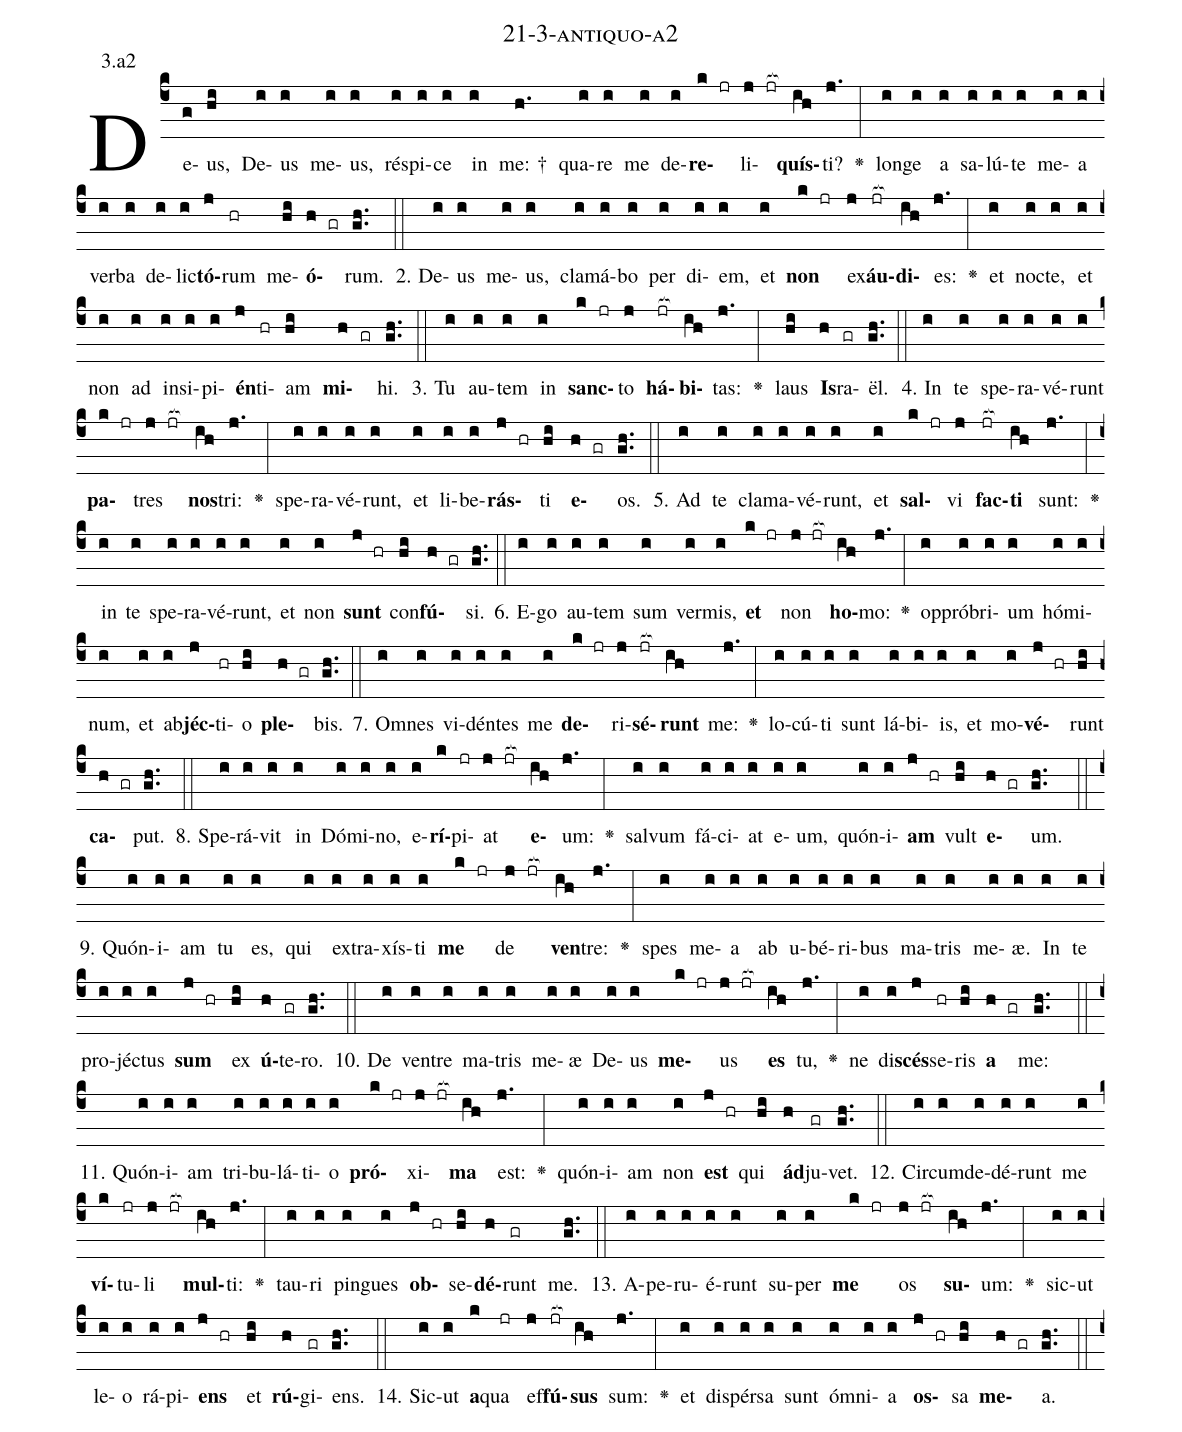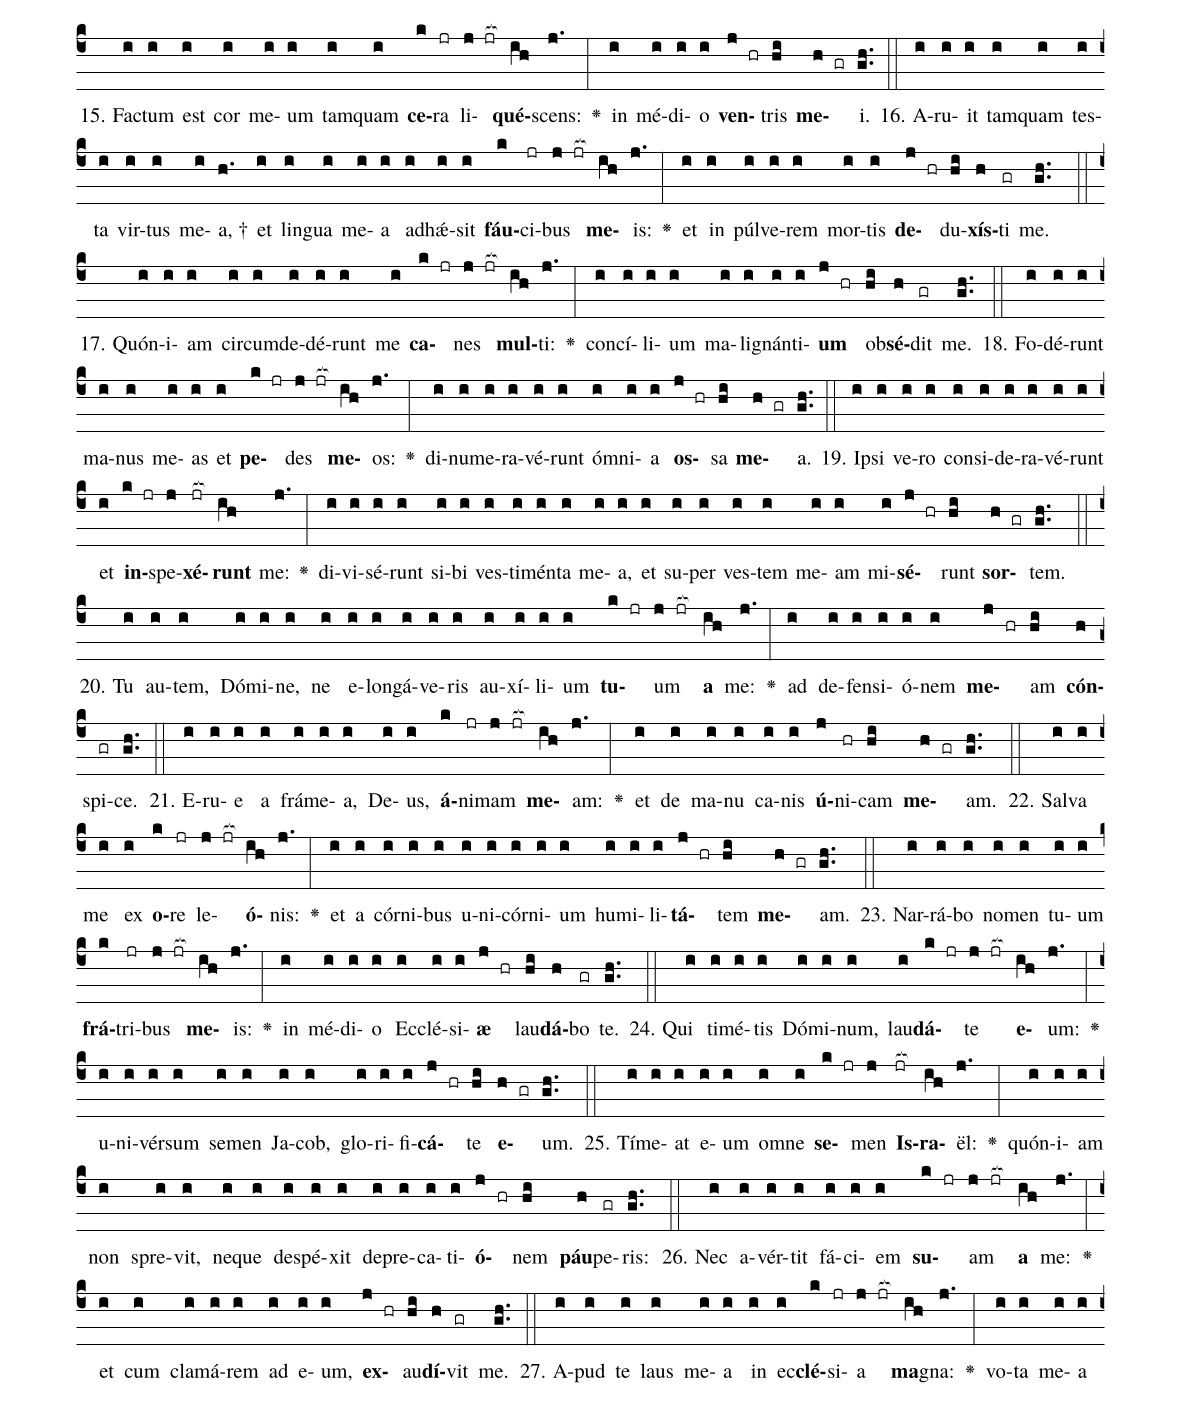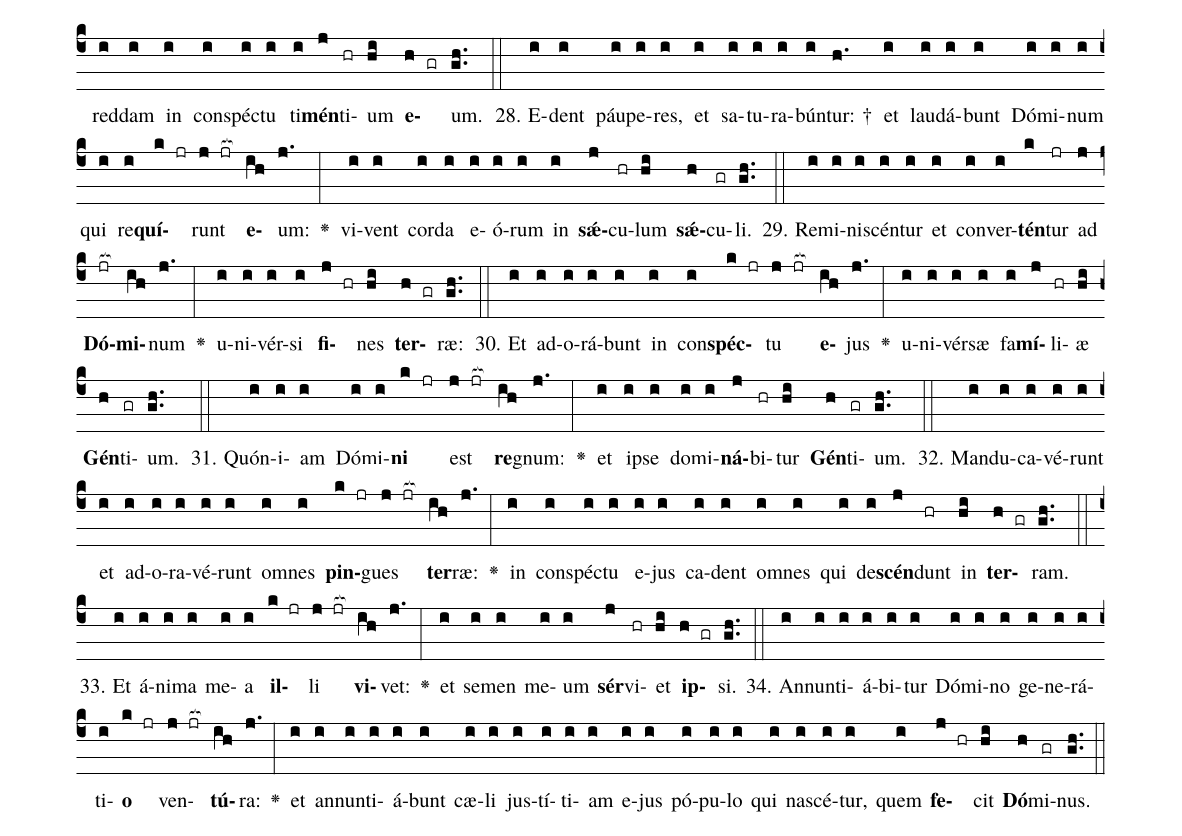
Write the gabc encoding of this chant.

name: 21-3-antiquo-a2;
annotation: 3.a2;
%%
(c4)De(g)us,(hi) De(i)us(i) me(i)us,(i) ré(i)spi(i)ce(i) in(i) me: †(h.) qua(i)re(i) me(i) de(i)<b>re</b>(k jr)li(j jr[ocb:1{])<b>quís</b>(ih[ocb:0}])ti?(j.) <v>\greheightstar</v>(:) lon(i)ge(i) a(i) sa(i)lú(i)te(i) me(i)a(i) ver(i)ba(i) de(i)lic(i)<b>tó</b>(j)rum(hr) me(hi)<b>ó</b>(h gr)rum.(gh..) (::)
2. De(i)us(i) me(i)us,(i) cla(i)má(i)bo(i) per(i) di(i)em,(i) et(i) <b>non</b>(k jr) ex(j)<b>áu</b>(jr[ocb:1{])<b>di</b>(ih[ocb:0}])es:(j.) <v>\greheightstar</v>(:) et(i) noc(i)te,(i) et(i) non(i) ad(i) in(i)si(i)pi(i)<b>én</b>(j)ti(hr)am(hi) <b>mi</b>(h gr)hi.(gh..) (::)
3. Tu(i) au(i)tem(i) in(i) <b>sanc</b>(k jr)to(j) <b>há</b>(jr[ocb:1{])<b>bi</b>(ih[ocb:0}])tas:(j.) <v>\greheightstar</v>(:) laus(hi) <b>Is</b>(h)ra(gr)ël.(gh..) (::)
4. In(i) te(i) spe(i)ra(i)vé(i)runt(i) <b>pa</b>(k jr)tres(j jr[ocb:1{]) <b>nos</b>(ih[ocb:0}])tri:(j.) <v>\greheightstar</v>(:) spe(i)ra(i)vé(i)runt,(i) et(i) li(i)be(i)<b>rás</b>(j hr)ti(hi) <b>e</b>(h gr)os.(gh..) (::)
5. Ad(i) te(i) cla(i)ma(i)vé(i)runt,(i) et(i) <b>sal</b>(k jr)vi(j) <b>fac</b>(jr[ocb:1{])<b>ti</b>(ih[ocb:0}]) sunt:(j.) <v>\greheightstar</v>(:) in(i) te(i) spe(i)ra(i)vé(i)runt,(i) et(i) non(i) <b>sunt</b>(j hr) con(hi)<b>fú</b>(h gr)si.(gh..) (::)
6. E(i)go(i) au(i)tem(i) sum(i) ver(i)mis,(i) <b>et</b>(k jr) non(j jr[ocb:1{]) <b>ho</b>(ih[ocb:0}])mo:(j.) <v>\greheightstar</v>(:) op(i)pró(i)bri(i)um(i) hó(i)mi(i)num,(i) et(i) ab(i)<b>jéc</b>(j)ti(hr)o(hi) <b>ple</b>(h gr)bis.(gh..) (::)
7. Om(i)nes(i) vi(i)dén(i)tes(i) me(i) <b>de</b>(k jr)ri(j)<b>sé</b>(jr[ocb:1{])<b>runt</b>(ih[ocb:0}]) me:(j.) <v>\greheightstar</v>(:) lo(i)cú(i)ti(i) sunt(i) lá(i)bi(i)is,(i) et(i) mo(i)<b>vé</b>(j hr)runt(hi) <b>ca</b>(h gr)put.(gh..) (::)
8. Spe(i)rá(i)vit(i) in(i) Dó(i)mi(i)no,(i) e(i)<b>rí</b>(k)pi(jr)at(j jr[ocb:1{]) <b>e</b>(ih[ocb:0}])um:(j.) <v>\greheightstar</v>(:) sal(i)vum(i) fá(i)ci(i)at(i) e(i)um,(i) quón(i)i(i)<b>am</b>(j hr) vult(hi) <b>e</b>(h gr)um.(gh..) (::)
9. Quón(i)i(i)am(i) tu(i) es,(i) qui(i) ex(i)tra(i)xís(i)ti(i) <b>me</b>(k jr) de(j jr[ocb:1{]) <b>ven</b>(ih[ocb:0}])tre:(j.) <v>\greheightstar</v>(:) spes(i) me(i)a(i) ab(i) u(i)bé(i)ri(i)bus(i) ma(i)tris(i) me(i)æ.(i) In(i) te(i) pro(i)jéc(i)tus(i) <b>sum</b>(j hr) ex(hi) <b>ú</b>(h)te(gr)ro.(gh..) (::)
10. De(i) ven(i)tre(i) ma(i)tris(i) me(i)æ(i) De(i)us(i) <b>me</b>(k jr)us(j jr[ocb:1{]) <b>es</b>(ih[ocb:0}]) tu,(j.) <v>\greheightstar</v>(:) ne(i) di(i)<b>scés</b>(j)se(hr)ris(hi) <b>a</b>(h gr) me:(gh..) (::)
11. Quón(i)i(i)am(i) tri(i)bu(i)lá(i)ti(i)o(i) <b>pró</b>(k jr)xi(j jr[ocb:1{])<b>ma</b>(ih[ocb:0}]) est:(j.) <v>\greheightstar</v>(:) quón(i)i(i)am(i) non(i) <b>est</b>(j hr) qui(hi) <b>ád</b>(h)ju(gr)vet.(gh..) (::)
12. Cir(i)cum(i)de(i)dé(i)runt(i) me(i) <b>ví</b>(k)tu(jr)li(j jr[ocb:1{]) <b>mul</b>(ih[ocb:0}])ti:(j.) <v>\greheightstar</v>(:) tau(i)ri(i) pin(i)gues(i) <b>ob</b>(j hr)se(hi)<b>dé</b>(h)runt(gr) me.(gh..) (::)
13. A(i)pe(i)ru(i)é(i)runt(i) su(i)per(i) <b>me</b>(k jr) os(j jr[ocb:1{]) <b>su</b>(ih[ocb:0}])um:(j.) <v>\greheightstar</v>(:) sic(i)ut(i) le(i)o(i) rá(i)pi(i)<b>ens</b>(j hr) et(hi) <b>rú</b>(h)gi(gr)ens.(gh..) (::)
14. Sic(i)ut(i) <b>a</b>(k)qua(jr) ef(j)<b>fú</b>(jr[ocb:1{])<b>sus</b>(ih[ocb:0}]) sum:(j.) <v>\greheightstar</v>(:) et(i) di(i)spér(i)sa(i) sunt(i) óm(i)ni(i)a(i) <b>os</b>(j hr)sa(hi) <b>me</b>(h gr)a.(gh..) (::)
15. Fac(i)tum(i) est(i) cor(i) me(i)um(i) tam(i)quam(i) <b>ce</b>(k)ra(jr) li(j jr[ocb:1{])<b>qué</b>(ih[ocb:0}])scens:(j.) <v>\greheightstar</v>(:) in(i) mé(i)di(i)o(i) <b>ven</b>(j hr)tris(hi) <b>me</b>(h gr)i.(gh..) (::)
16. A(i)ru(i)it(i) tam(i)quam(i) tes(i)ta(i) vir(i)tus(i) me(i)a, †(h.) et(i) lin(i)gua(i) me(i)a(i) ad(i)hǽ(i)sit(i) <b>fáu</b>(k)ci(jr)bus(j jr[ocb:1{]) <b>me</b>(ih[ocb:0}])is:(j.) <v>\greheightstar</v>(:) et(i) in(i) púl(i)ve(i)rem(i) mor(i)tis(i) <b>de</b>(j hr)du(hi)<b>xís</b>(h)ti(gr) me.(gh..) (::)
17. Quón(i)i(i)am(i) cir(i)cum(i)de(i)dé(i)runt(i) me(i) <b>ca</b>(k jr)nes(j jr[ocb:1{]) <b>mul</b>(ih[ocb:0}])ti:(j.) <v>\greheightstar</v>(:) con(i)cí(i)li(i)um(i) ma(i)li(i)gnán(i)ti(i)<b>um</b>(j hr) ob(hi)<b>sé</b>(h)dit(gr) me.(gh..) (::)
18. Fo(i)dé(i)runt(i) ma(i)nus(i) me(i)as(i) et(i) <b>pe</b>(k jr)des(j jr[ocb:1{]) <b>me</b>(ih[ocb:0}])os:(j.) <v>\greheightstar</v>(:) di(i)nu(i)me(i)ra(i)vé(i)runt(i) óm(i)ni(i)a(i) <b>os</b>(j hr)sa(hi) <b>me</b>(h gr)a.(gh..) (::)
19. Ip(i)si(i) ve(i)ro(i) con(i)si(i)de(i)ra(i)vé(i)runt(i) et(i) <b>in</b>(k jr)spe(j)<b>xé</b>(jr[ocb:1{])<b>runt</b>(ih[ocb:0}]) me:(j.) <v>\greheightstar</v>(:) di(i)vi(i)sé(i)runt(i) si(i)bi(i) ves(i)ti(i)mén(i)ta(i) me(i)a,(i) et(i) su(i)per(i) ves(i)tem(i) me(i)am(i) mi(i)<b>sé</b>(j hr)runt(hi) <b>sor</b>(h gr)tem.(gh..) (::)
20. Tu(i) au(i)tem,(i) Dó(i)mi(i)ne,(i) ne(i) e(i)lon(i)gá(i)ve(i)ris(i) au(i)xí(i)li(i)um(i) <b>tu</b>(k jr)um(j jr[ocb:1{]) <b>a</b>(ih[ocb:0}]) me:(j.) <v>\greheightstar</v>(:) ad(i) de(i)fen(i)si(i)ó(i)nem(i) <b>me</b>(j hr)am(hi) <b>cón</b>(h)spi(gr)ce.(gh..) (::)
21. E(i)ru(i)e(i) a(i) frá(i)me(i)a,(i) De(i)us,(i) <b>á</b>(k)ni(jr)mam(j jr[ocb:1{]) <b>me</b>(ih[ocb:0}])am:(j.) <v>\greheightstar</v>(:) et(i) de(i) ma(i)nu(i) ca(i)nis(i) <b>ú</b>(j)ni(hr)cam(hi) <b>me</b>(h gr)am.(gh..) (::)
22. Sal(i)va(i) me(i) ex(i) <b>o</b>(k)re(jr) le(j jr[ocb:1{])<b>ó</b>(ih[ocb:0}])nis:(j.) <v>\greheightstar</v>(:) et(i) a(i) cór(i)ni(i)bus(i) u(i)ni(i)cór(i)ni(i)um(i) hu(i)mi(i)li(i)<b>tá</b>(j hr)tem(hi) <b>me</b>(h gr)am.(gh..) (::)
23. Nar(i)rá(i)bo(i) no(i)men(i) tu(i)um(i) <b>frá</b>(k)tri(jr)bus(j jr[ocb:1{]) <b>me</b>(ih[ocb:0}])is:(j.) <v>\greheightstar</v>(:) in(i) mé(i)di(i)o(i) Ec(i)clé(i)si(i)<b>æ</b>(j hr) lau(hi)<b>dá</b>(h)bo(gr) te.(gh..) (::)
24. Qui(i) ti(i)mé(i)tis(i) Dó(i)mi(i)num,(i) lau(i)<b>dá</b>(k jr)te(j jr[ocb:1{]) <b>e</b>(ih[ocb:0}])um:(j.) <v>\greheightstar</v>(:) u(i)ni(i)vér(i)sum(i) se(i)men(i) Ja(i)cob,(i) glo(i)ri(i)fi(i)<b>cá</b>(j hr)te(hi) <b>e</b>(h gr)um.(gh..) (::)
25. Tí(i)me(i)at(i) e(i)um(i) om(i)ne(i) <b>se</b>(k jr)men(j) <b>Is</b>(jr[ocb:1{])<b>ra</b>(ih[ocb:0}])ël:(j.) <v>\greheightstar</v>(:) quón(i)i(i)am(i) non(i) spre(i)vit,(i) ne(i)que(i) de(i)spé(i)xit(i) de(i)pre(i)ca(i)ti(i)<b>ó</b>(j hr)nem(hi) <b>páu</b>(h)pe(gr)ris:(gh..) (::)
26. Nec(i) a(i)vér(i)tit(i) fá(i)ci(i)em(i) <b>su</b>(k jr)am(j jr[ocb:1{]) <b>a</b>(ih[ocb:0}]) me:(j.) <v>\greheightstar</v>(:) et(i) cum(i) cla(i)má(i)rem(i) ad(i) e(i)um,(i) <b>ex</b>(j hr)au(hi)<b>dí</b>(h)vit(gr) me.(gh..) (::)
27. A(i)pud(i) te(i) laus(i) me(i)a(i) in(i) ec(i)<b>clé</b>(k)si(jr)a(j jr[ocb:1{]) <b>ma</b>(ih[ocb:0}])gna:(j.) <v>\greheightstar</v>(:) vo(i)ta(i) me(i)a(i) red(i)dam(i) in(i) con(i)spéc(i)tu(i) ti(i)<b>mén</b>(j)ti(hr)um(hi) <b>e</b>(h gr)um.(gh..) (::)
28. E(i)dent(i) páu(i)pe(i)res,(i) et(i) sa(i)tu(i)ra(i)bún(i)tur: †(h.) et(i) lau(i)dá(i)bunt(i) Dó(i)mi(i)num(i) qui(i) re(i)<b>quí</b>(k jr)runt(j jr[ocb:1{]) <b>e</b>(ih[ocb:0}])um:(j.) <v>\greheightstar</v>(:) vi(i)vent(i) cor(i)da(i) e(i)ó(i)rum(i) in(i) <b>sǽ</b>(j)cu(hr)lum(hi) <b>sǽ</b>(h)cu(gr)li.(gh..) (::)
29. Re(i)mi(i)ni(i)scén(i)tur(i) et(i) con(i)ver(i)<b>tén</b>(k)tur(jr) ad(j) <b>Dó</b>(jr[ocb:1{])<b>mi</b>(ih[ocb:0}])num(j.) <v>\greheightstar</v>(:) u(i)ni(i)vér(i)si(i) <b>fi</b>(j hr)nes(hi) <b>ter</b>(h gr)ræ:(gh..) (::)
30. Et(i) ad(i)o(i)rá(i)bunt(i) in(i) con(i)<b>spéc</b>(k jr)tu(j jr[ocb:1{]) <b>e</b>(ih[ocb:0}])jus(j.) <v>\greheightstar</v>(:) u(i)ni(i)vér(i)sæ(i) fa(i)<b>mí</b>(j)li(hr)æ(hi) <b>Gén</b>(h)ti(gr)um.(gh..) (::)
31. Quón(i)i(i)am(i) Dó(i)mi(i)<b>ni</b>(k jr) est(j jr[ocb:1{]) <b>re</b>(ih[ocb:0}])gnum:(j.) <v>\greheightstar</v>(:) et(i) ip(i)se(i) do(i)mi(i)<b>ná</b>(j)bi(hr)tur(hi) <b>Gén</b>(h)ti(gr)um.(gh..) (::)
32. Man(i)du(i)ca(i)vé(i)runt(i) et(i) ad(i)o(i)ra(i)vé(i)runt(i) om(i)nes(i) <b>pin</b>(k jr)gues(j jr[ocb:1{]) <b>ter</b>(ih[ocb:0}])ræ:(j.) <v>\greheightstar</v>(:) in(i) con(i)spéc(i)tu(i) e(i)jus(i) ca(i)dent(i) om(i)nes(i) qui(i) de(i)<b>scén</b>(j)dunt(hr) in(hi) <b>ter</b>(h gr)ram.(gh..) (::)
33. Et(i) á(i)ni(i)ma(i) me(i)a(i) <b>il</b>(k jr)li(j jr[ocb:1{]) <b>vi</b>(ih[ocb:0}])vet:(j.) <v>\greheightstar</v>(:) et(i) se(i)men(i) me(i)um(i) <b>sér</b>(j)vi(hr)et(hi) <b>ip</b>(h gr)si.(gh..) (::)
34. An(i)nun(i)ti(i)á(i)bi(i)tur(i) Dó(i)mi(i)no(i) ge(i)ne(i)rá(i)ti(i)<b>o</b>(k jr) ven(j jr[ocb:1{])<b>tú</b>(ih[ocb:0}])ra:(j.) <v>\greheightstar</v>(:) et(i) an(i)nun(i)ti(i)á(i)bunt(i) cæ(i)li(i) jus(i)tí(i)ti(i)am(i) e(i)jus(i) pó(i)pu(i)lo(i) qui(i) na(i)scé(i)tur,(i) quem(i) <b>fe</b>(j hr)cit(hi) <b>Dó</b>(h)mi(gr)nus.(gh..) (::)
